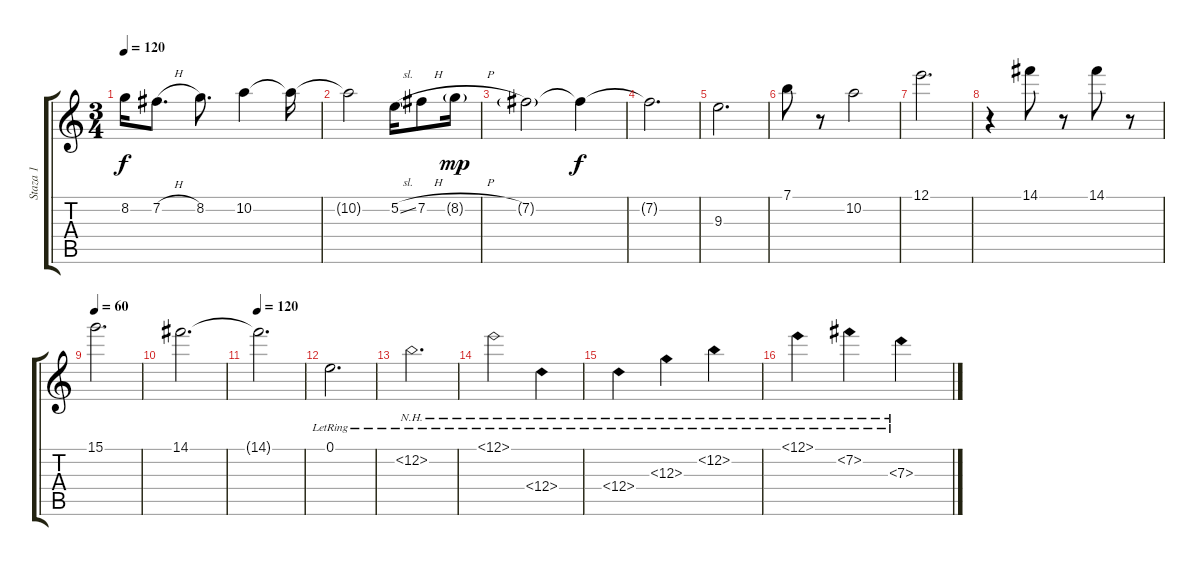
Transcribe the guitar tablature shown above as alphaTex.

\track ("Staza 1" "Staza 1") {instrument acousticguitarsteel}
\staff {score tabs}
\tuning (E4 B3 G3 D3 A2 E2) {hide}
\ts (3 4)
\tempo 120
\clef g2
\ks c
8.2{t}.16{dy f} 7.2{h}.8{d} 8.2.8{d} 10.2.4 10.2{t}.16 |
10.2{t}.2 5.2{sl}.16 7.2{h}.8 8.2{h g}.16{dy mp} |
7.2{g}.2 7.2{t}.4{dy f} |
7.2{t}.2{d} |
9.3.2{d} |
7.1.8 r.8 10.2.2 |
12.1.2{d} |
r.4 14.1.8 r.8 14.1.8 r.8 |
\tempo 60
15.1.2{d} |
14.1.2{d} |
\tempo 120
14.1{t}.2{d} |
0.1{lr}.2{d} |
12.2{nh lr}.2{d} |
12.1{nh lr}.2 12.4{nh lr}.4 |
12.4{nh lr}.4 12.3{nh lr}.4 12.2{nh lr}.4 |
12.1{nh lr}.4 7.2{nh lr}.4 7.3{nh lr}.4
